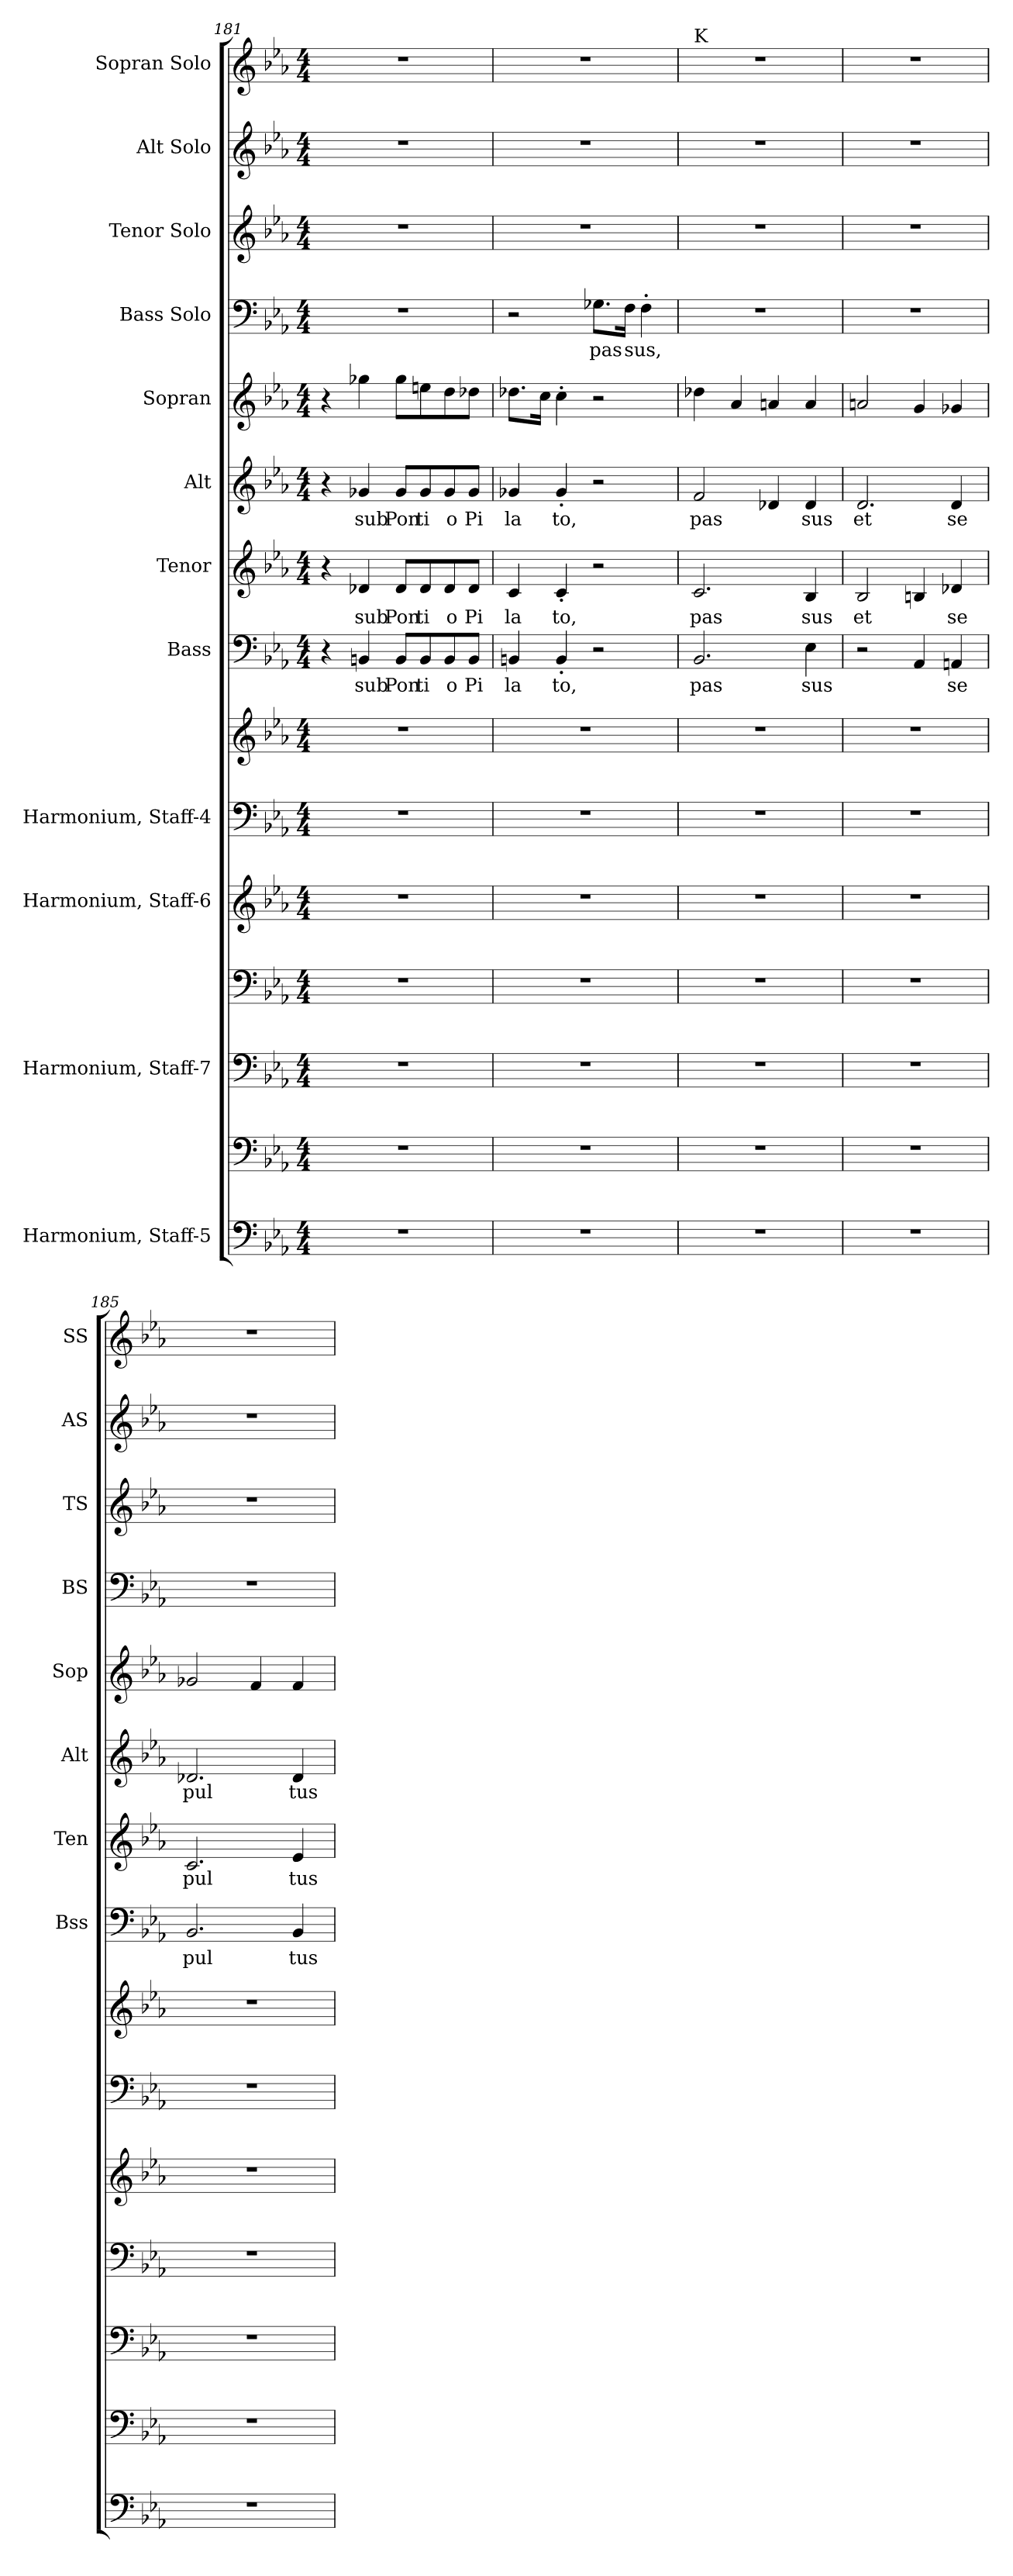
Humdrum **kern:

**kern	**kern	**kern	**kern	**kern	**kern	**kern	**kern	**text	**kern	**text	**kern	**text	**kern	**kern	**text	**kern	**kern	**kern
*part12	*part12	*part11	*part11	*part10	*part9	*part9	*part8	*part8	*part7	*part7	*part6	*part6	*part5	*part4	*part4	*part3	*part2	*part1
*staff15	*staff14	*staff13	*staff12	*staff11	*staff10	*staff9	*staff8	*staff8	*staff7	*staff7	*staff6	*staff6	*staff5	*staff4	*staff4	*staff3	*staff2	*staff1
*I"Harmonium, Staff-5	*	*I"Harmonium, Staff-7	*	*I"Harmonium, Staff-6	*I"Harmonium, Staff-4	*	*I"Bass	*	*I"Tenor	*	*I"Alt	*	*I"Sopran	*I"Bass Solo	*	*I"Tenor Solo	*I"Alt Solo	*I"Sopran Solo
*	*	*	*	*	*	*	*I'Bss	*	*I'Ten	*	*I'Alt	*	*I'Sop	*I'BS	*	*I'TS	*I'AS	*I'SS
*clefF4	*clefF4	*clefF4	*clefF4	*clefG2	*clefF4	*clefG2	*clefF4	*	*clefG2	*	*clefG2	*	*clefG2	*clefF4	*	*clefG2	*clefG2	*clefG2
*	*	*	*	*	*	*	*	*	*ITrd4c7	*	*ITrd2c3	*	*ITrd2c3	*	*	*ITrd4c7	*	*ITrd2c3
*k[b-e-a-]	*k[b-e-a-]	*k[b-e-a-]	*k[b-e-a-]	*k[b-e-a-]	*k[b-e-a-]	*k[b-e-a-]	*k[b-e-a-]	*	*k[b-e-a-d-]	*	*k[]	*	*k[]	*k[b-e-a-]	*	*k[b-e-a-d-]	*k[b-e-a-]	*k[]
*M4/4	*M4/4	*M4/4	*M4/4	*M4/4	*M4/4	*M4/4	*M4/4	*	*M4/4	*	*M4/4	*	*M4/4	*M4/4	*	*M4/4	*M4/4	*M4/4
=181	=181	=181	=181	=181	=181	=181	=181	=181	=181	=181	=181	=181	=181	=181	=181	=181	=181	=181
1r	1r	1r	1r	1r	1r	1r	4r	.	4r	.	4r	.	4r	1r	.	1r	1r	1r
.	.	.	.	.	.	.	4BBn/	sub	4G-X/	sub	4e-X/	sub	4ee-X\	.	.	.	.	.
.	.	.	.	.	.	.	8BB/L	Pon	8G-/L	Pon	8e-/L	Pon	8ee-\L	.	.	.	.	.
.	.	.	.	.	.	.	8BB/	ti	8G-/	ti	8e-/	ti	8cc#X\	.	.	.	.	.
.	.	.	.	.	.	.	8BB/	o	8G-/	o	8e-/	o	8b\	.	.	.	.	.
.	.	.	.	.	.	.	8BB/J	Pi	8G-/J	Pi	8e-/J	Pi	8b-X\J	.	.	.	.	.
=182	=182	=182	=182	=182	=182	=182	=182	=182	=182	=182	=182	=182	=182	=182	=182	=182	=182	=182
1r	1r	1r	1r	1r	1r	1r	4BBn/	la	4F/	la	4e-X/	la	8.b-X\L	2r	.	1r	1r	1r
.	.	.	.	.	.	.	.	.	.	.	.	.	16a\Jk	.	.	.	.	.
.	.	.	.	.	.	.	4BB'/	to,	4F'/	to,	4e-'/	to,	4a'\	.	.	.	.	.
.	.	.	.	.	.	.	2r	.	2r	.	2r	.	2r	8.G-X\L	pas	.	.	.
.	.	.	.	.	.	.	.	.	.	.	.	.	.	16F\Jk	.	.	.	.
.	.	.	.	.	.	.	.	.	.	.	.	.	.	4F'\	sus,	.	.	.
!!LO:PB:g=z
=183	=183	=183	=183	=183	=183	=183	=183	=183	=183	=183	=183	=183	=183	=183	=183	=183	=183	=183
*	*	*	*	*	*	*	*	*	*	*	*	*	*	*	*	*	*	*MM60
!	!	!	!	!	!	!	!	!	!	!	!	!	!	!	!	!	!	!LO:TX:a:t=K
1r	1r	1r	1r	1r	1r	1r	2.BB-/	pas	2.F/	pas	2d/	pas	4b-X\	1r	.	1r	1r	1r
.	.	.	.	.	.	.	.	.	.	.	.	.	4f/	.	.	.	.	.
.	.	.	.	.	.	.	.	.	.	.	4B-X/	.	4f#X/	.	.	.	.	.
.	.	.	.	.	.	.	4E-\	sus	4E-/	sus	4B-/	sus	4f#/	.	.	.	.	.
=184	=184	=184	=184	=184	=184	=184	=184	=184	=184	=184	=184	=184	=184	=184	=184	=184	=184	=184
1r	1r	1r	1r	1r	1r	1r	2r	.	2E-/	et	2.B/	et	2f#X/	1r	.	1r	1r	1r
.	.	.	.	.	.	.	4AA-/	.	4En/	.	.	.	4e/	.	.	.	.	.
.	.	.	.	.	.	.	4AAn/	se	4G-X/	se	4B/	se	4e-X/	.	.	.	.	.
=185	=185	=185	=185	=185	=185	=185	=185	=185	=185	=185	=185	=185	=185	=185	=185	=185	=185	=185
1r	1r	1r	1r	1r	1r	1r	2.BB-/	pul	2.F/	pul	2.B-X/	pul	2e-X/	1r	.	1r	1r	1r
.	.	.	.	.	.	.	.	.	.	.	.	.	4d/	.	.	.	.	.
.	.	.	.	.	.	.	4BB-/	tus	4A-/	tus	4B-/	tus	4d/	.	.	.	.	.
=	=	=	=	=	=	=	=	=	=	=	=	=	=	=	=	=	=	=
*-	*-	*-	*-	*-	*-	*-	*-	*-	*-	*-	*-	*-	*-	*-	*-	*-	*-	*-
